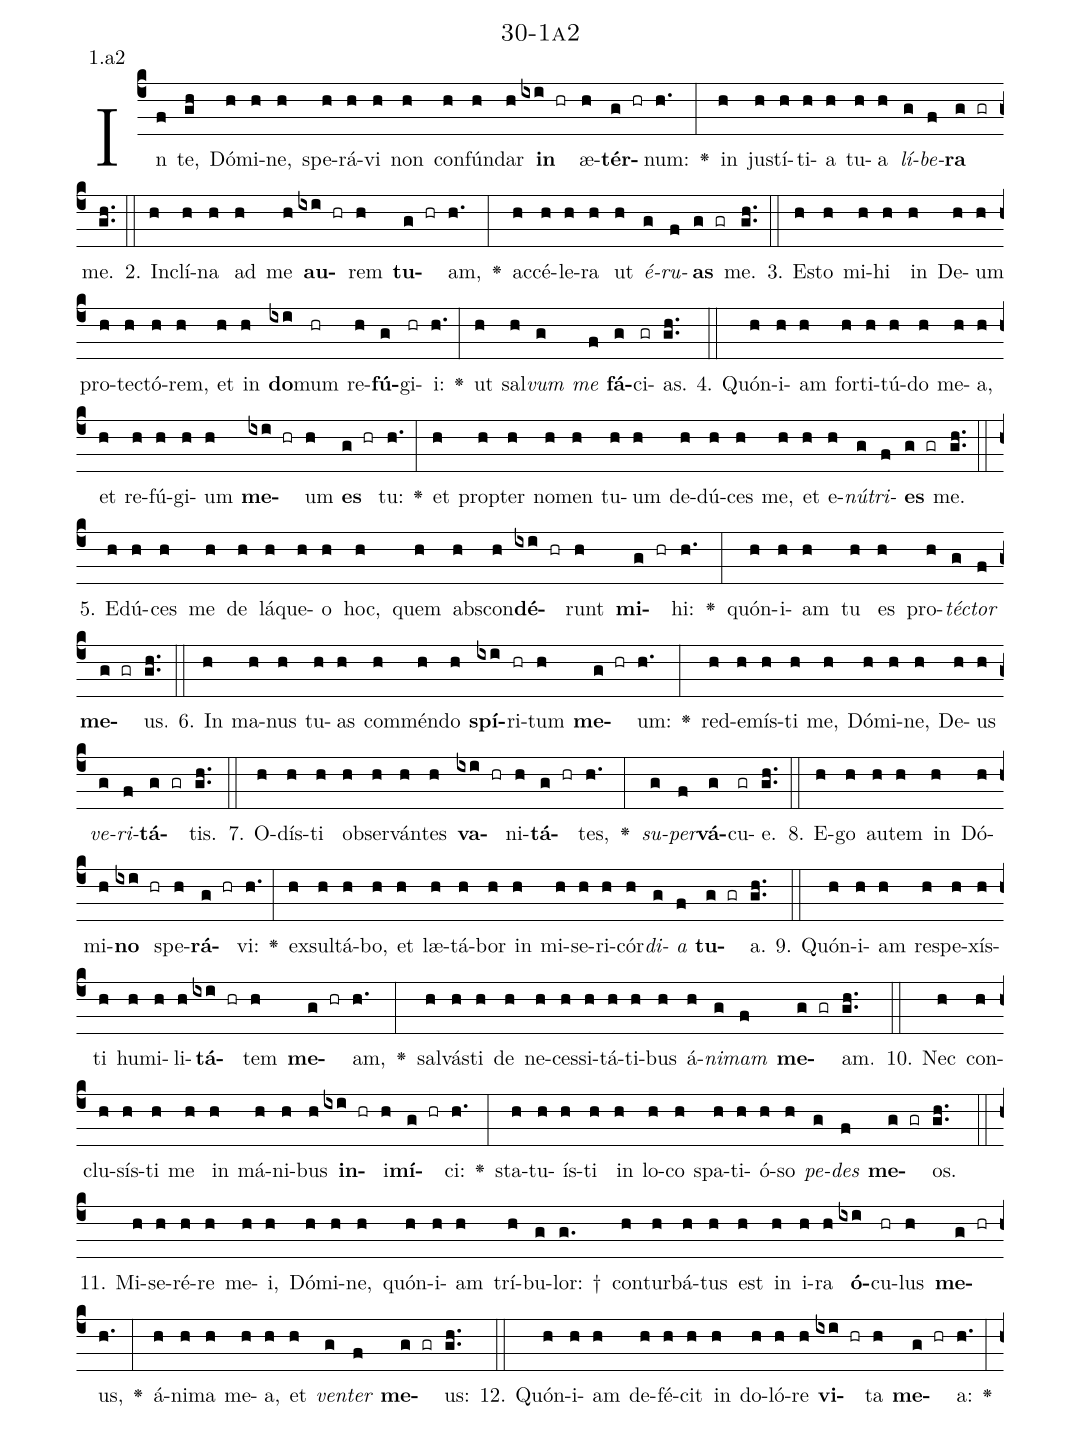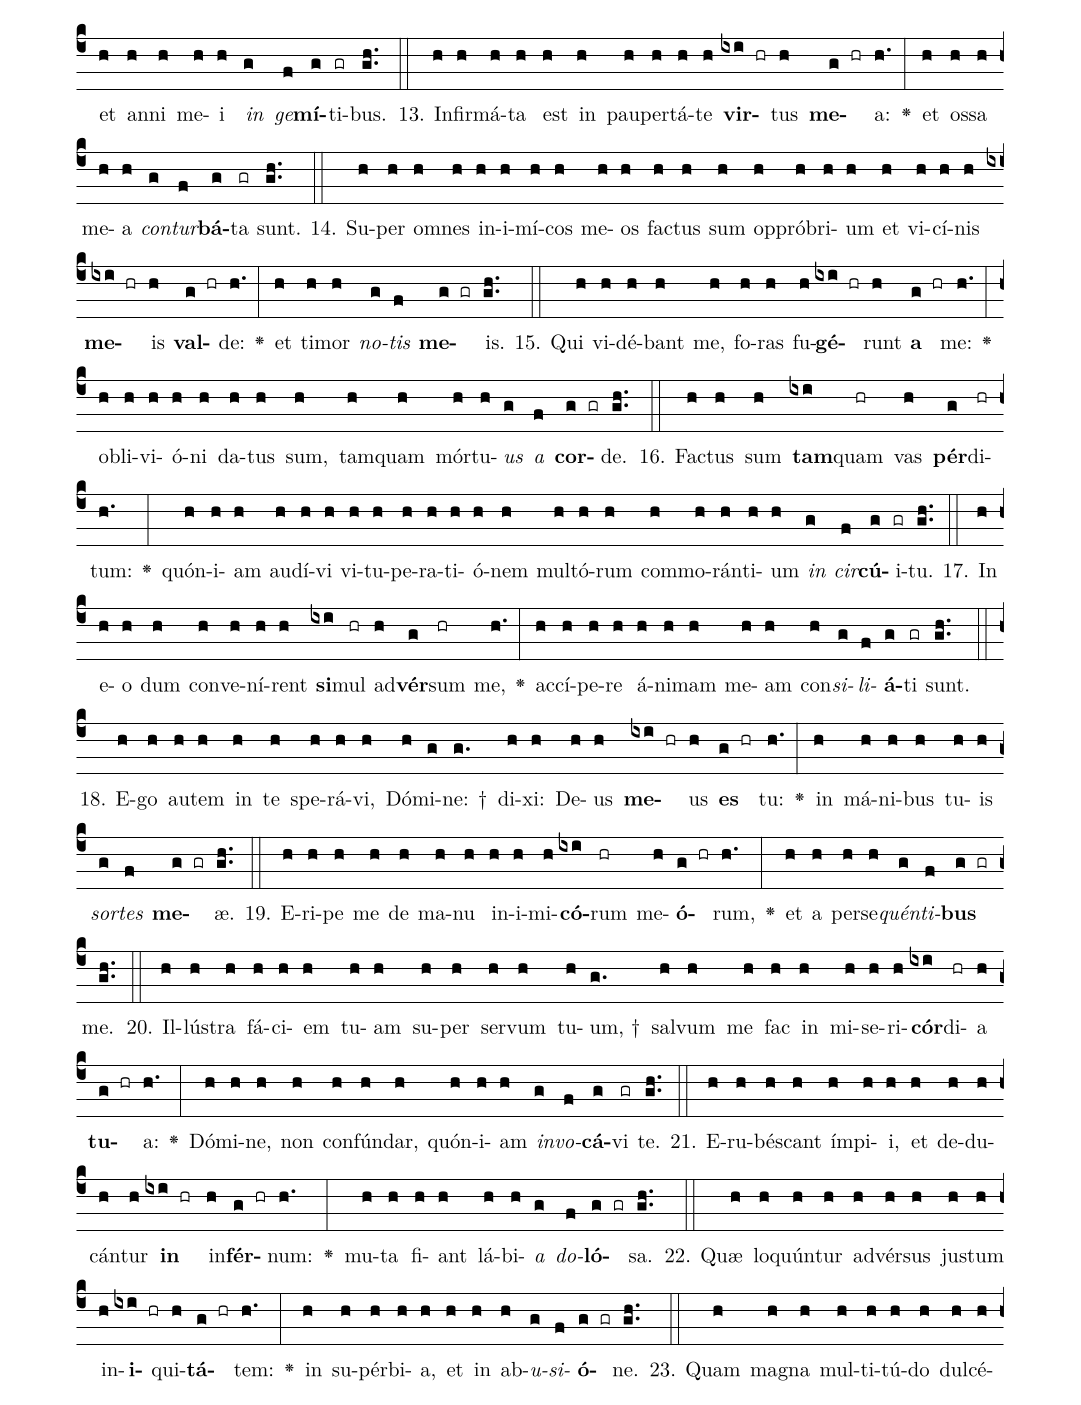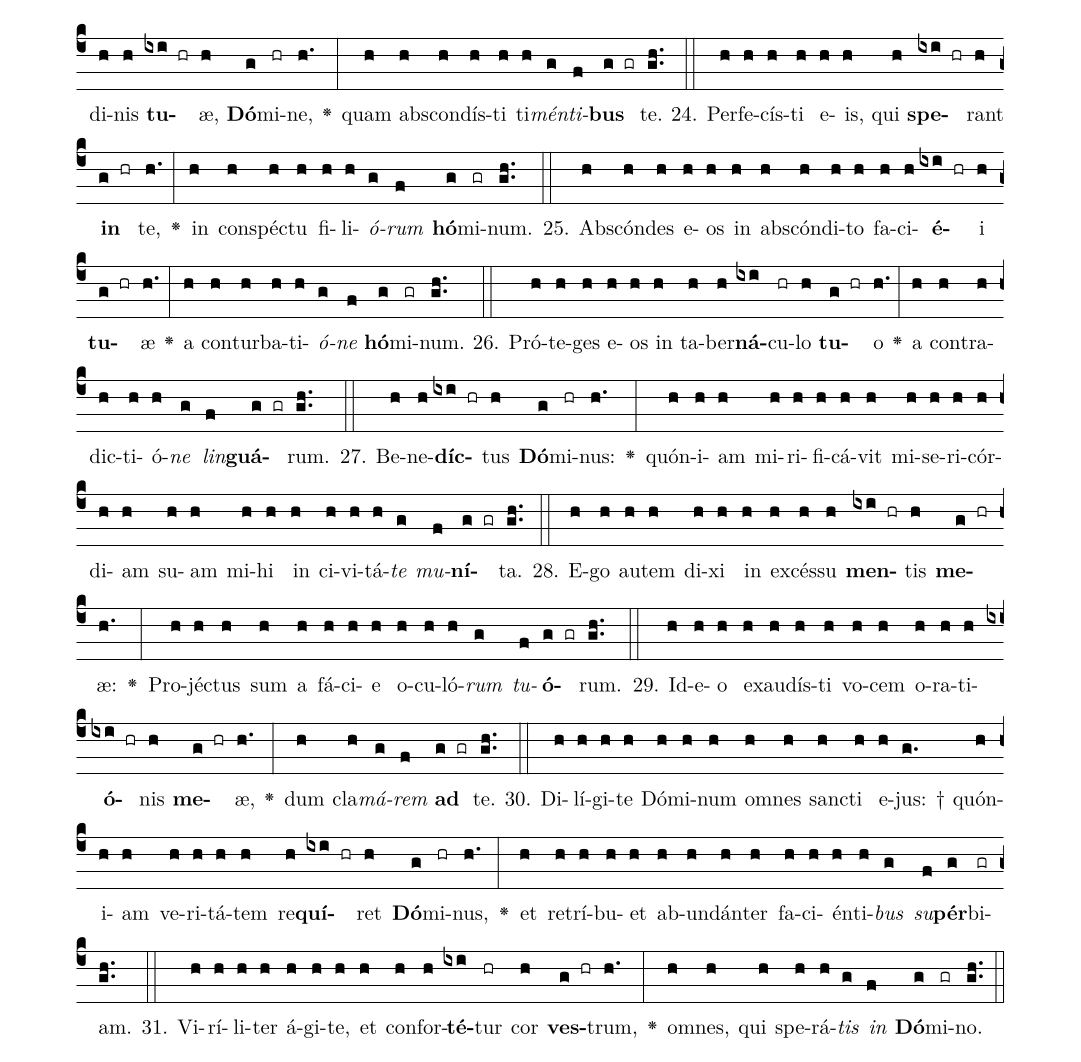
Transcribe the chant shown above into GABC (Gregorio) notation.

name: 30-1a2;
annotation: 1.a2;
%%
(c4)In(f) te,(gh) Dó(h)mi(h)ne,(h) spe(h)rá(h)vi(h) non(h) con(h)fún(h)dar(h) <b>in</b>(ixi hr) æ(h)<b>tér</b>(g hr)num:(h.) <v>\greheightstar</v>(:) in(h) jus(h)tí(h)ti(h)a(h) tu(h)a(h) <i>lí</i>(g)<i>be</i>(f)<b>ra</b>(g gr) me.(gh..) (::)
2. In(h)clí(h)na(h) ad(h) me(h) <b>au</b>(ixi hr)rem(h) <b>tu</b>(g hr)am,(h.) <v>\greheightstar</v>(:) ac(h)cé(h)le(h)ra(h) ut(h) <i>é</i>(g)<i>ru</i>(f)<b>as</b>(g gr) me.(gh..) (::)
3. Es(h)to(h) mi(h)hi(h) in(h) De(h)um(h) pro(h)tec(h)tó(h)rem,(h) et(h) in(h) <b>do</b>(ixi)mum(hr) re(h)<b>fú</b>(g)gi(hr)i:(h.) <v>\greheightstar</v>(:) ut(h) sal(h)<i>vum</i>(g) <i>me</i>(f) <b>fá</b>(g)ci(gr)as.(gh..) (::)
4. Quón(h)i(h)am(h) for(h)ti(h)tú(h)do(h) me(h)a,(h) et(h) re(h)fú(h)gi(h)um(h) <b>me</b>(ixi hr)um(h) <b>es</b>(g hr) tu:(h.) <v>\greheightstar</v>(:) et(h) prop(h)ter(h) no(h)men(h) tu(h)um(h) de(h)dú(h)ces(h) me,(h) et(h) e(h)<i>nú</i>(g)<i>tri</i>(f)<b>es</b>(g gr) me.(gh..) (::)
5. E(h)dú(h)ces(h) me(h) de(h) lá(h)que(h)o(h) hoc,(h) quem(h) abs(h)con(h)<b>dé</b>(ixi hr)runt(h) <b>mi</b>(g hr)hi:(h.) <v>\greheightstar</v>(:) quón(h)i(h)am(h) tu(h) es(h) pro(h)<i>téc</i>(g)<i>tor</i>(f) <b>me</b>(g gr)us.(gh..) (::)
6. In(h) ma(h)nus(h) tu(h)as(h) com(h)mén(h)do(h) <b>spí</b>(ixi)ri(hr)tum(h) <b>me</b>(g hr)um:(h.) <v>\greheightstar</v>(:) red(h)e(h)mís(h)ti(h) me,(h) Dó(h)mi(h)ne,(h) De(h)us(h) <i>ve</i>(g)<i>ri</i>(f)<b>tá</b>(g gr)tis.(gh..) (::)
7. O(h)dís(h)ti(h) ob(h)ser(h)ván(h)tes(h) <b>va</b>(ixi hr)ni(h)<b>tá</b>(g hr)tes,(h.) <v>\greheightstar</v>(:) <i>su</i>(g)<i>per</i>(f)<b>vá</b>(g)cu(gr)e.(gh..) (::)
8. E(h)go(h) au(h)tem(h) in(h) Dó(h)mi(h)<b>no</b>(ixi hr) spe(h)<b>rá</b>(g hr)vi:(h.) <v>\greheightstar</v>(:) ex(h)sul(h)tá(h)bo,(h) et(h) læ(h)tá(h)bor(h) in(h) mi(h)se(h)ri(h)cór(h)<i>di</i>(g)<i>a</i>(f) <b>tu</b>(g gr)a.(gh..) (::)
9. Quón(h)i(h)am(h) re(h)spe(h)xís(h)ti(h) hu(h)mi(h)li(h)<b>tá</b>(ixi hr)tem(h) <b>me</b>(g hr)am,(h.) <v>\greheightstar</v>(:) sal(h)vás(h)ti(h) de(h) ne(h)ces(h)si(h)tá(h)ti(h)bus(h) á(h)<i>ni</i>(g)<i>mam</i>(f) <b>me</b>(g gr)am.(gh..) (::)
10. Nec(h) con(h)clu(h)sís(h)ti(h) me(h) in(h) má(h)ni(h)bus(h) <b>in</b>(ixi hr)i(h)<b>mí</b>(g hr)ci:(h.) <v>\greheightstar</v>(:) sta(h)tu(h)ís(h)ti(h) in(h) lo(h)co(h) spa(h)ti(h)ó(h)so(h) <i>pe</i>(g)<i>des</i>(f) <b>me</b>(g gr)os.(gh..) (::)
11. Mi(h)se(h)ré(h)re(h) me(h)i,(h) Dó(h)mi(h)ne,(h) quón(h)i(h)am(h) trí(h)bu(g)lor: †(g.) con(h)tur(h)bá(h)tus(h) est(h) in(h) i(h)ra(h) <b>ó</b>(ixi)cu(hr)lus(h) <b>me</b>(g hr)us,(h.) <v>\greheightstar</v>(:) á(h)ni(h)ma(h) me(h)a,(h) et(h) <i>ven</i>(g)<i>ter</i>(f) <b>me</b>(g gr)us:(gh..) (::)
12. Quón(h)i(h)am(h) de(h)fé(h)cit(h) in(h) do(h)ló(h)re(h) <b>vi</b>(ixi hr)ta(h) <b>me</b>(g hr)a:(h.) <v>\greheightstar</v>(:) et(h) an(h)ni(h) me(h)i(h) <i>in</i>(g) <i>ge</i>(f)<b>mí</b>(g)ti(gr)bus.(gh..) (::)
13. In(h)fir(h)má(h)ta(h) est(h) in(h) pau(h)per(h)tá(h)te(h) <b>vir</b>(ixi hr)tus(h) <b>me</b>(g hr)a:(h.) <v>\greheightstar</v>(:) et(h) os(h)sa(h) me(h)a(h) <i>con</i>(g)<i>tur</i>(f)<b>bá</b>(g)ta(gr) sunt.(gh..) (::)
14. Su(h)per(h) om(h)nes(h) in(h)i(h)mí(h)cos(h) me(h)os(h) fac(h)tus(h) sum(h) op(h)pró(h)bri(h)um(h) et(h) vi(h)cí(h)nis(h) <b>me</b>(ixi hr)is(h) <b>val</b>(g hr)de:(h.) <v>\greheightstar</v>(:) et(h) ti(h)mor(h) <i>no</i>(g)<i>tis</i>(f) <b>me</b>(g gr)is.(gh..) (::)
15. Qui(h) vi(h)dé(h)bant(h) me,(h) fo(h)ras(h) fu(h)<b>gé</b>(ixi hr)runt(h) <b>a</b>(g hr) me:(h.) <v>\greheightstar</v>(:) ob(h)li(h)vi(h)ó(h)ni(h) da(h)tus(h) sum,(h) tam(h)quam(h) mór(h)tu(h)<i>us</i>(g) <i>a</i>(f) <b>cor</b>(g gr)de.(gh..) (::)
16. Fac(h)tus(h) sum(h) <b>tam</b>(ixi)quam(hr) vas(h) <b>pér</b>(g)di(hr)tum:(h.) <v>\greheightstar</v>(:) quón(h)i(h)am(h) au(h)dí(h)vi(h) vi(h)tu(h)pe(h)ra(h)ti(h)ó(h)nem(h) mul(h)tó(h)rum(h) com(h)mo(h)rán(h)ti(h)um(h) <i>in</i>(g) <i>cir</i>(f)<b>cú</b>(g)i(gr)tu.(gh..) (::)
17. In(h) e(h)o(h) dum(h) con(h)ve(h)ní(h)rent(h) <b>si</b>(ixi)mul(hr) ad(h)<b>vér</b>(g)sum(hr) me,(h.) <v>\greheightstar</v>(:) ac(h)cí(h)pe(h)re(h) á(h)ni(h)mam(h) me(h)am(h) con(h)<i>si</i>(g)<i>li</i>(f)<b>á</b>(g)ti(gr) sunt.(gh..) (::)
18. E(h)go(h) au(h)tem(h) in(h) te(h) spe(h)rá(h)vi,(h) Dó(h)mi(g)ne: †(g.) di(h)xi:(h) De(h)us(h) <b>me</b>(ixi hr)us(h) <b>es</b>(g hr) tu:(h.) <v>\greheightstar</v>(:) in(h) má(h)ni(h)bus(h) tu(h)is(h) <i>sor</i>(g)<i>tes</i>(f) <b>me</b>(g gr)æ.(gh..) (::)
19. E(h)ri(h)pe(h) me(h) de(h) ma(h)nu(h) in(h)i(h)mi(h)<b>có</b>(ixi)rum(hr) me(h)<b>ó</b>(g hr)rum,(h.) <v>\greheightstar</v>(:) et(h) a(h) per(h)se(h)<i>quén</i>(g)<i>ti</i>(f)<b>bus</b>(g gr) me.(gh..) (::)
20. Il(h)lús(h)tra(h) fá(h)ci(h)em(h) tu(h)am(h) su(h)per(h) ser(h)vum(h) tu(h)um, †(g.) sal(h)vum(h) me(h) fac(h) in(h) mi(h)se(h)ri(h)<b>cór</b>(ixi)di(hr)a(h) <b>tu</b>(g hr)a:(h.) <v>\greheightstar</v>(:) Dó(h)mi(h)ne,(h) non(h) con(h)fún(h)dar,(h) quón(h)i(h)am(h) <i>in</i>(g)<i>vo</i>(f)<b>cá</b>(g)vi(gr) te.(gh..) (::)
21. E(h)ru(h)bés(h)cant(h) ím(h)pi(h)i,(h) et(h) de(h)du(h)cán(h)tur(h) <b>in</b>(ixi hr) in(h)<b>fér</b>(g hr)num:(h.) <v>\greheightstar</v>(:) mu(h)ta(h) fi(h)ant(h) lá(h)bi(h)<i>a</i>(g) <i>do</i>(f)<b>ló</b>(g gr)sa.(gh..) (::)
22. Quæ(h) lo(h)quún(h)tur(h) ad(h)vér(h)sus(h) jus(h)tum(h) in(h)<b>i</b>(ixi hr)qui(h)<b>tá</b>(g hr)tem:(h.) <v>\greheightstar</v>(:) in(h) su(h)pér(h)bi(h)a,(h) et(h) in(h) ab(h)<i>u</i>(g)<i>si</i>(f)<b>ó</b>(g gr)ne.(gh..) (::)
23. Quam(h) ma(h)gna(h) mul(h)ti(h)tú(h)do(h) dul(h)cé(h)di(h)nis(h) <b>tu</b>(ixi hr)æ,(h) <b>Dó</b>(g)mi(hr)ne,(h.) <v>\greheightstar</v>(:) quam(h) abs(h)con(h)dís(h)ti(h) ti(h)<i>mén</i>(g)<i>ti</i>(f)<b>bus</b>(g gr) te.(gh..) (::)
24. Per(h)fe(h)cís(h)ti(h) e(h)is,(h) qui(h) <b>spe</b>(ixi hr)rant(h) <b>in</b>(g hr) te,(h.) <v>\greheightstar</v>(:) in(h) con(h)spéc(h)tu(h) fi(h)li(h)<i>ó</i>(g)<i>rum</i>(f) <b>hó</b>(g)mi(gr)num.(gh..) (::)
25. Abs(h)cón(h)des(h) e(h)os(h) in(h) abs(h)cón(h)di(h)to(h) fa(h)ci(h)<b>é</b>(ixi hr)i(h) <b>tu</b>(g hr)æ(h.) <v>\greheightstar</v>(:) a(h) con(h)tur(h)ba(h)ti(h)<i>ó</i>(g)<i>ne</i>(f) <b>hó</b>(g)mi(gr)num.(gh..) (::)
26. Pró(h)te(h)ges(h) e(h)os(h) in(h) ta(h)ber(h)<b>ná</b>(ixi)cu(hr)lo(h) <b>tu</b>(g hr)o(h.) <v>\greheightstar</v>(:) a(h) con(h)tra(h)dic(h)ti(h)ó(h)<i>ne</i>(g) <i>lin</i>(f)<b>guá</b>(g gr)rum.(gh..) (::)
27. Be(h)ne(h)<b>díc</b>(ixi hr)tus(h) <b>Dó</b>(g)mi(hr)nus:(h.) <v>\greheightstar</v>(:) quón(h)i(h)am(h) mi(h)ri(h)fi(h)cá(h)vit(h) mi(h)se(h)ri(h)cór(h)di(h)am(h) su(h)am(h) mi(h)hi(h) in(h) ci(h)vi(h)tá(h)<i>te</i>(g) <i>mu</i>(f)<b>ní</b>(g gr)ta.(gh..) (::)
28. E(h)go(h) au(h)tem(h) di(h)xi(h) in(h) ex(h)cés(h)su(h) <b>men</b>(ixi hr)tis(h) <b>me</b>(g hr)æ:(h.) <v>\greheightstar</v>(:) Pro(h)jéc(h)tus(h) sum(h) a(h) fá(h)ci(h)e(h) o(h)cu(h)ló(h)<i>rum</i>(g) <i>tu</i>(f)<b>ó</b>(g gr)rum.(gh..) (::)
29. Id(h)e(h)o(h) ex(h)au(h)dís(h)ti(h) vo(h)cem(h) o(h)ra(h)ti(h)<b>ó</b>(ixi hr)nis(h) <b>me</b>(g hr)æ,(h.) <v>\greheightstar</v>(:) dum(h) cla(h)<i>má</i>(g)<i>rem</i>(f) <b>ad</b>(g gr) te.(gh..) (::)
30. Di(h)lí(h)gi(h)te(h) Dó(h)mi(h)num(h) om(h)nes(h) sanc(h)ti(h) e(h)jus: †(g.) quón(h)i(h)am(h) ve(h)ri(h)tá(h)tem(h) re(h)<b>quí</b>(ixi hr)ret(h) <b>Dó</b>(g)mi(hr)nus,(h.) <v>\greheightstar</v>(:) et(h) re(h)trí(h)bu(h)et(h) ab(h)un(h)dán(h)ter(h) fa(h)ci(h)én(h)ti(h)<i>bus</i>(g) <i>su</i>(f)<b>pér</b>(g)bi(gr)am.(gh..) (::)
31. Vi(h)rí(h)li(h)ter(h) á(h)gi(h)te,(h) et(h) con(h)for(h)<b>té</b>(ixi)tur(hr) cor(h) <b>ves</b>(g hr)trum,(h.) <v>\greheightstar</v>(:) om(h)nes,(h) qui(h) spe(h)rá(h)<i>tis</i>(g) <i>in</i>(f) <b>Dó</b>(g)mi(gr)no.(gh..) (::)
